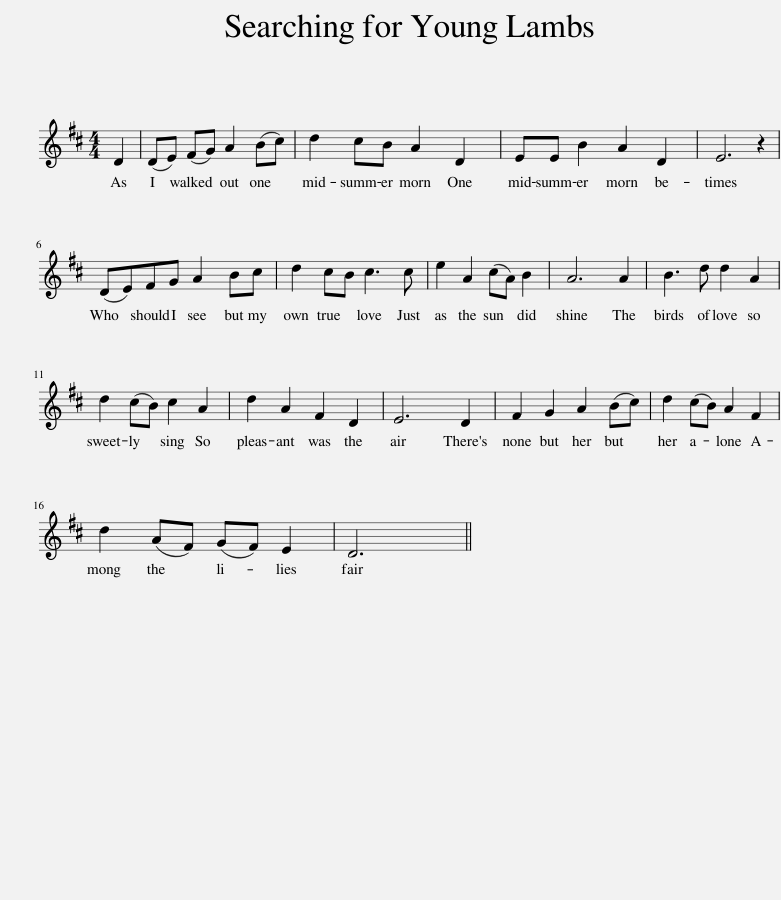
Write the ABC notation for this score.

X:1
L:1/8
M:4/4
I:linebreak $
K:D
V:1 treble
V:1
 D2 | (DE) (FG) A2 (Bc) | d2 cB A2 D2 | EE B2 A2 D2 | E6 z2 |$ %5
 (DE)FG A2 Bc | d2 cB c3 c | e2 A2 (cA) B2 | A6 A2 | B3 d d2 A2 |$ %10
 d2 (cB) c2 A2 | d2 A2 F2 D2 | E6 D2 | F2 G2 A2 (Bc) | d2 (cB) A2 F2 |$ %15
 d2 (AF) (GF) E2 | D6 || %17
